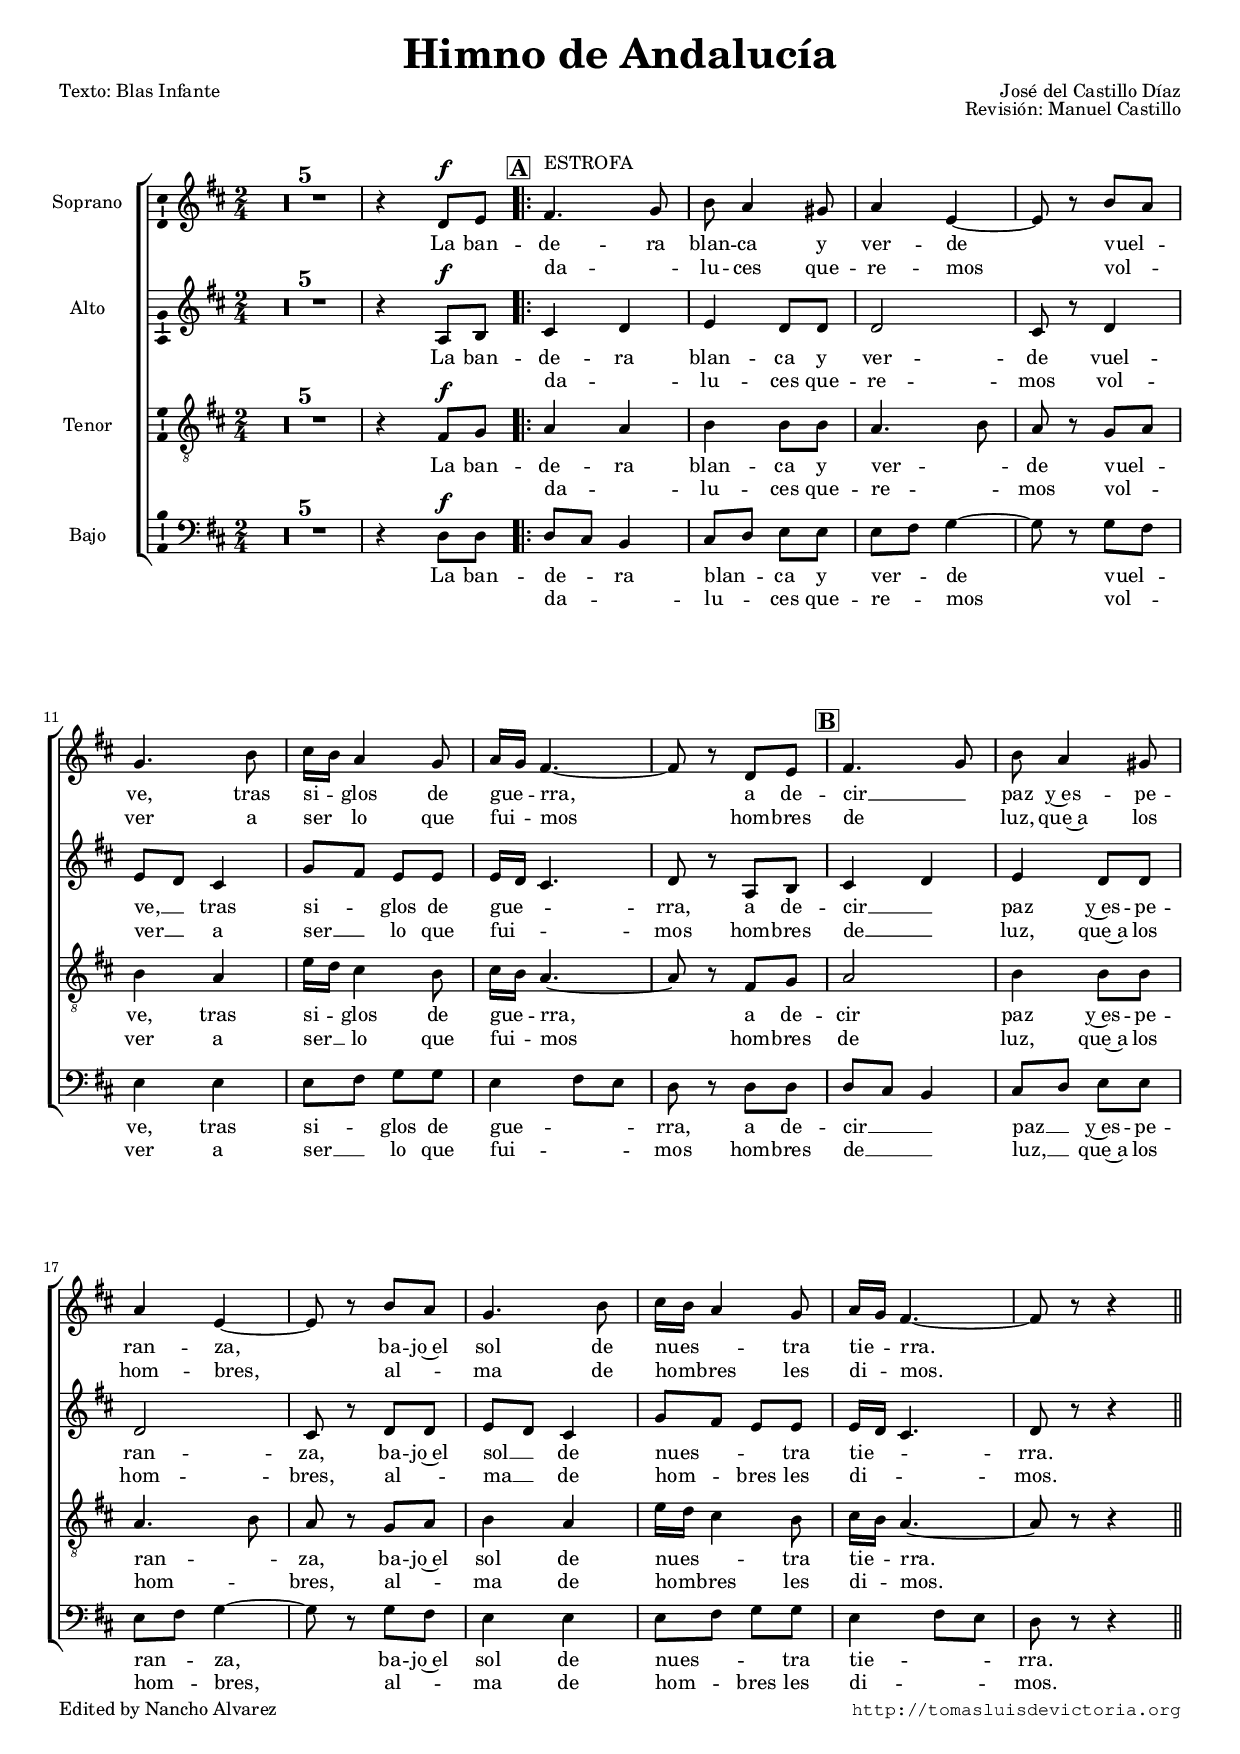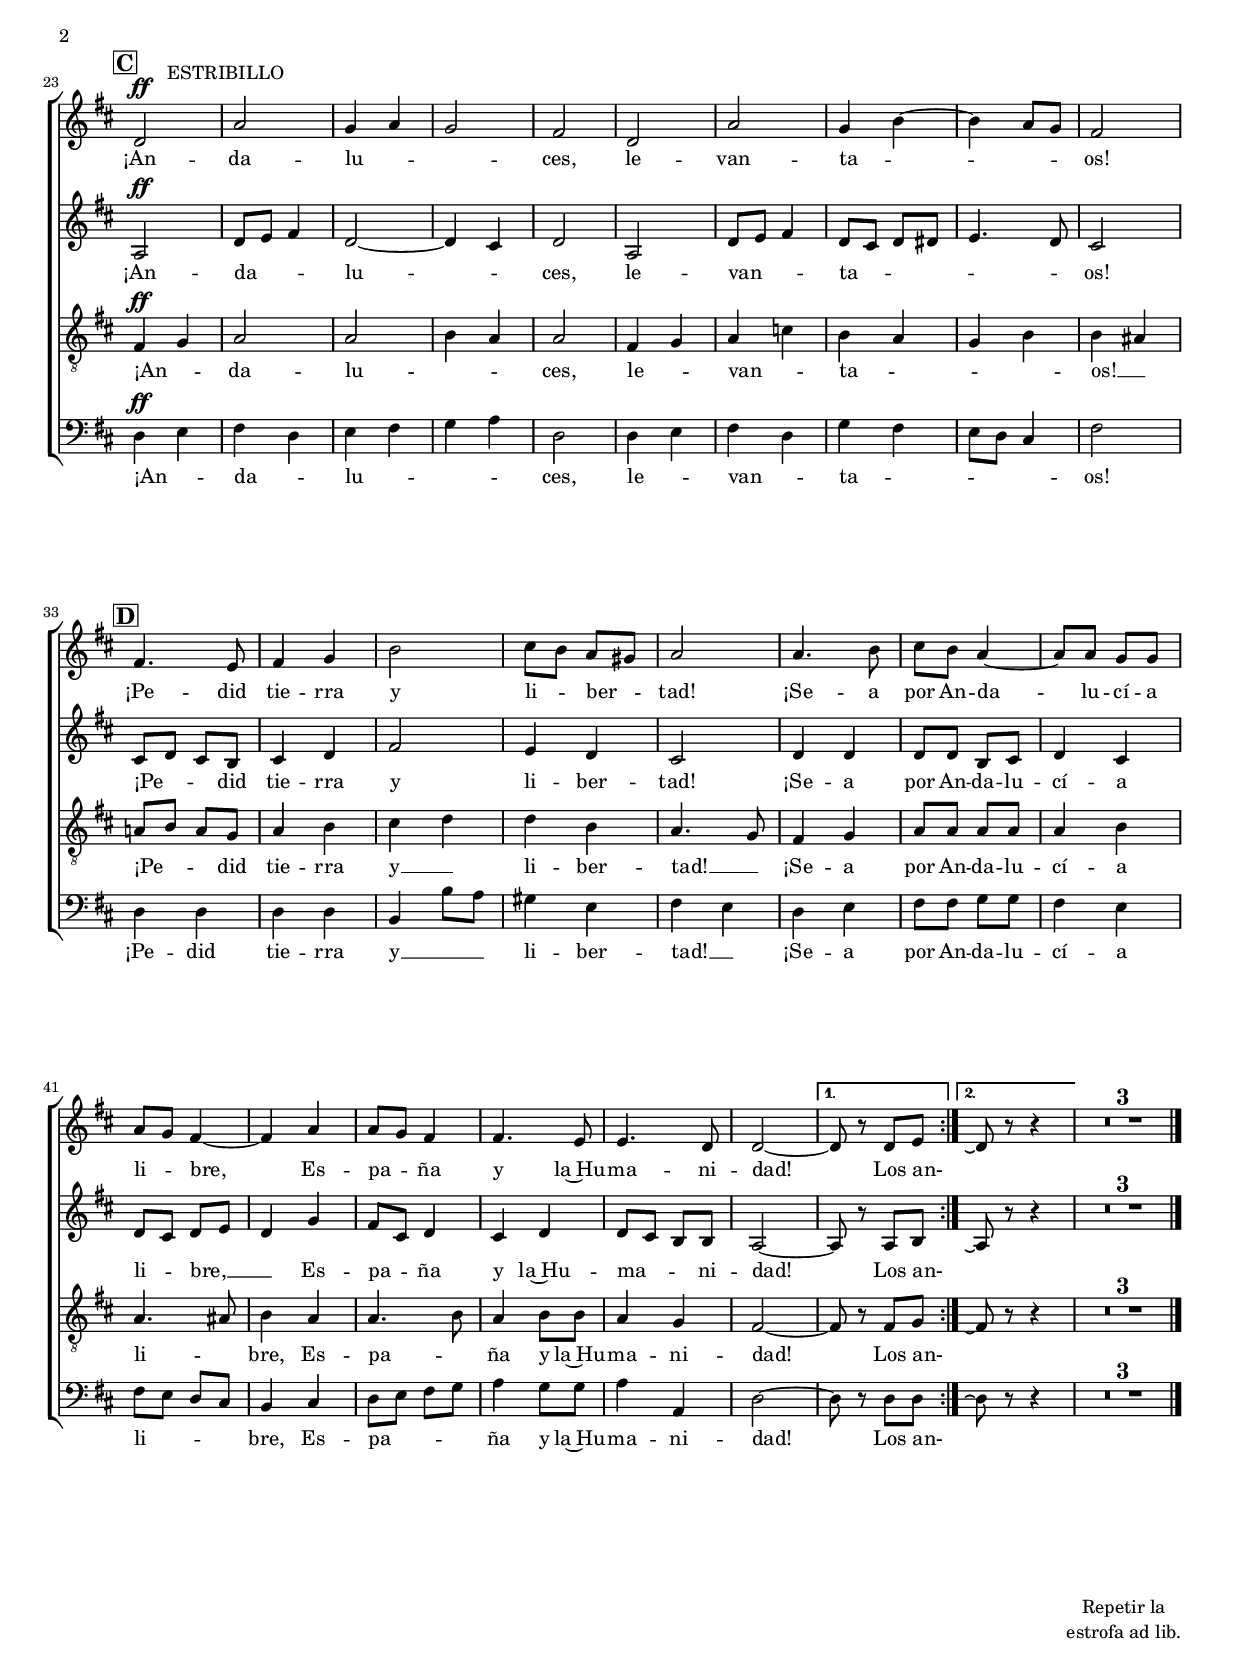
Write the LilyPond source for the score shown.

\version "2.11.32"

#(set-default-paper-size "a4")
#(set-global-staff-size 16)
#(ly:set-option 'point-and-click #f)

ss=\once \set suggestAccidentals = ##t


\header {
	title=\markup{\bigger \bigger \bigger "Himno de Andalucía"}
	composer="José del Castillo Díaz"
	opus="Revisión: Manuel Castillo"
	poet="Texto: Blas Infante"
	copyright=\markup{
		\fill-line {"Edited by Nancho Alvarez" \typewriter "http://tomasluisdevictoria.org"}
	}
%	tagline=""
}

global={\key d \major \time 2/4 \skip 1*2/4*6
			\repeat volta 2 {\skip 1*2/4*16 \bar "||" \break \skip 1*2/4*24 }
					\alternative {{\skip 1*2/4*1}{\skip 1*2/4*1}} \skip 1*1/2*3 \bar "|."
}


cantus={
	R1*1/2*5
	r4 d'8^\f e' |
	\mark \markup {\box \bold "A"} 
	\once \override TextScript #'padding = #2
	fis'4.^\markup{"ESTROFA"} g'8 |
	b' a'4 gis'8 |
	a'4 e' ~ |
%5
	e'8 r b' a' |
	g'4. b'8 |
	cis''16 b' a'4 g'8 |
	a'16 g' fis'4. ~ |
	fis'8 r d' e' |
%10
	\mark \markup {\box \bold "B"} 
	fis'4. g'8 |
	b' a'4 gis'8 |
	a'4 e' ~ | %\break
	e'8 r b' a' |
	g'4. b'8 |
%15
	cis''16 b' a'4 g'8 |
	a'16 g' fis'4. ~ |
	fis'8 r r4 |
	\mark \markup {\box \bold "C"}
	\once \override TextScript #'X-offset = #4
	\once \override TextScript #'padding = #3
	d'2^\ff^\markup{"ESTRIBILLO"}|
	a' |
%20
	g'4 a' |
	g'2 |
	fis' | 
	d' |
	a' |
%25
	g'4 b' ~ |
	b' a'8 g' |
	fis'2 | \break
	\mark \markup{\box \bold "D"}
	fis'4. e'8 |
	fis'4 g' |
%30
	b'2 |
	cis''8 b' a' gis' | 
	a'2 |
	a'4. b'8 |
	cis'' b' a'4 ~ |
%35
	a'8 a' g' g' |
	a' g' fis'4 ~ |
	fis' a' |
	a'8 g' fis'4 |
	fis'4. e'8 |
%40
	e'4. d'8 |
	d'2 ~ |
	d'8 r d' e' |
	d'\repeatTie r r4
	R1*1/2*3
}

altus={
	R1*1/2*5
	r4 a8^\f b |
	cis'4 d' |
	e' d'8 d' |
	d'2 |
%5
	cis'8 r d'4  |
	e'8 d' cis'4 |
	g'8 fis' e' e' |
	e'16 d' cis'4. |
	d'8 r a b |
%10
	cis'4 d' |
	e' d'8 d' |
	d'2 |
	cis'8 r d' d' |
	e' d' cis'4 |
%15
	g'8 fis' e' e' |
	e'16 d' cis'4. |
	d'8 r r4 |
	a2^\ff |
	d'8 e' fis'4 |
%20
	d'2 ~ |
	d'4 cis' |
	d'2 |
	a |
	d'8 e' fis'4 |
%25
	d'8 cis' d' dis' |
	e'4. d'8 |
	cis'2 |
	cis'8 d' cis' b |
	cis'4 d' |
%30
	fis'2 |
	e'4 d' |
	cis'2 |
	d'4 d' |
	d'8 d' b cis' |
%35
	d'4 cis' |
	d'8 cis' d' e' |
	d'4 g' |
	fis'8 cis' d'4 |
	cis' d' |
%40
	d'8 cis' b b |
	a2 ~ |
	a8 r a b |
	a\repeatTie r r4
	R1*1/2*3
}

tenor={
	R1*1/2*5
	r4 fis8^\f g |
	a4 a |
	b b8 b |
	a4. b8 |
%5
	a r g a |
	b4 a |
	e'16 d' cis'4 b8 |
	cis'16 b a4. ~ |
	a8 r fis g |
%10
	a2 |
	b4 b8 b |
	a4. b8 |
	a r g a |
	b4 a |
%15
	e'16 d' cis'4 b8 |
	cis'16 b a4. ~ |
	a8 r r4 |
	fis^\ff g |
	a2 |
%20
	a |
	b4 a |
	a2 |
	fis4 g |
	a c' |
%25
	b a |
	g b |
	b ais |
	a!8 b a g |
	a4 b |
%30
	cis' d' |
	d' b |
	a4. g8 |
	fis4 g |
	a8 a a a |
%35
	a4 b |
	a4. ais8 |
	b4 a |
	a4. b8 |
	a4 b8 b |
%40
	a4 g |
	fis2 ~ |
	fis8 r fis g |
	fis\repeatTie r r4 
	R1*1/2*3
}

bassus={
	R1*1/2*5
	r4 d8^\f d |
	d cis b,4 |
	cis8 d e e |
	e fis g4 ~ |
%5
	g8 r g fis |
	e4 e |
	e8 fis g g |
	e4 fis8 e |
	d r d d |
%10
	d cis b,4 |
	cis8 d e e |
	e fis g4 ~ |
	g8 r g fis |
	e4 e |
%15
	e8 fis g g |
	e4 fis8 e |
	d r r4 |
	d^\ff e |
	fis d |
%20
	e fis |
	g a |
	d2 |
	d4 e |
	fis d |
%25
	g fis |
	e8 d cis4 |
	fis2 |
	d4 d |
	d d |
%30
	b, b8 a |
	gis4 e |
	fis e |
	d e |
	fis8 fis g g |
%35
	fis4 e |
	fis8 e d cis |
	b,4 cis |
	d8 e fis g |
	a4 g8 g |
%40
	a4 a, |
	d2 ~ |
	d8 r d d |
	d\repeatTie r r4
	R1*1/2*3
}

textocantus=\lyricmode{
La ban -- de -- ra blan -- ca y ver -- de _
vuel -- _ ve, tras si -- _ glos de gue -- _ rra, _
a de -- cir __ _ paz y~es -- pe -- ran -- za, _
ba -- jo~el sol de nues -- _ _ tra tie -- _ rra. _
¡An -- da -- lu -- _ _ ces, le -- van -- ta -- _ _ _ _ os!
¡Pe -- did tie -- rra y li -- _ ber -- _ tad!
¡Se -- a por An -- da -- _ lu -- cí -- a li -- _ bre, _
Es -- pa -- _ ña y la~Hu -- ma -- ni -- dad! _
Los an- _
}
textocantusb=\lyricmode{
_ _ 	
da -- _ lu -- ces que -- re -- mos _
vol -- _ ver a ser _ lo que fui -- _ mos _
hom -- bres de _ luz, que~a los hom -- bres, _
al -- _ ma de hom -- _ bres les di -- _ mos. _
}

textoaltus=\lyricmode{
La ban -- de -- ra blan -- ca y ver -- de 
vuel -- ve, __ _ tras si -- _ glos de gue -- _ _ rra,
a de -- cir __ _ paz y~es -- pe -- ran -- za,
ba -- jo~el sol __ _ de nues -- _ _ tra tie -- _ _ rra.
¡An -- da -- _ _ lu -- _ _ ces, le -- van -- _ _ ta -- _ _ _ _ _ os!
¡Pe -- _ _ did tie -- rra y li -- ber -- tad!
¡Se -- a por An -- da -- lu -- cí -- a li -- _ bre, __ _ _
Es -- pa -- _ ña y la~Hu -- ma -- _ _ ni -- dad! _ 
Los an- _
}
textoaltusb=\lyricmode{
_ _ 
da -- _ lu -- ces que -- re -- mos
vol -- ver __ _ a ser __ _ lo que fui -- _ _ mos
hom -- bres de __ _ luz, que~a los hom -- bres,
al -- _ ma __ _ de hom -- _ bres les di -- _ _ mos.
}

textotenor=\lyricmode{
La ban -- de -- ra blan -- ca y ver -- _ de 
vuel -- _ ve, tras si -- _ glos de gue -- _ rra, _
a de -- cir paz y~es -- pe -- ran -- _ za,
ba -- jo~el sol de nues -- _ _ tra tie -- _ rra. _
¡An -- _ da -- lu -- _ _ ces, le -- _ van -- _ ta -- _ _ _ os! __ _
¡Pe -- _ _ did tie -- rra y __ _ li -- ber -- tad! __ _
¡Se -- a por An -- da -- lu -- cí -- a li -- _ bre,
Es -- pa -- _ ña y la~Hu -- ma -- ni -- dad! _
Los an- _
}
textotenorb=\lyricmode{
_ _ 	
da -- _ lu -- ces que -- re -- _ mos
vol -- _ ver a ser __ _ lo que fui -- _ mos _
hom -- bres de luz, que~a los hom -- _ bres,
al -- _ ma de hom -- _ bres les di -- _ mos. _
}

textobassus=\lyricmode{
La ban -- de -- _ ra blan -- _ ca y ver -- _ de _
vuel -- _ ve, tras si -- _ glos de gue -- _ _ rra,
a de -- cir __ _ _ paz __ _ y~es -- pe -- ran -- _ za, _
ba -- jo~el sol de nues -- _ _ tra tie -- _ _ rra.
¡An -- _ da -- _ lu -- _ _ _ ces, le -- _ van -- _ ta -- _ _ _ _ os!
¡Pe -- did tie -- rra y __ _ _ li -- ber -- tad! __ _
¡Se -- a por An -- da -- lu -- cí -- a li -- _ _ _ bre,
Es -- pa -- _ _ _ ña y la~Hu -- ma -- ni -- dad! _
Los an- _
}
textobassusb=\lyricmode{
_ _ 
da -- _ _ lu -- _ ces que -- re -- _ mos _
vol -- _ ver a ser __ _ lo que fui -- _ _ mos
hom -- bres de __ _ _ luz, __ _ que~a los hom -- _ bres, _
al -- _ ma de hom -- _ bres les di -- _ _ mos.
}

\score {
\new ChoirStaff<<
	\set Score.skipBars = ##t
	\new Staff <<\global
	\new Voice="v1" {
		\set Staff.instrumentName="Soprano " 
		\clef "treble"
		\cantus }
	\new Lyrics \lyricsto "v1" {\textocantus }
	\new Lyrics \lyricsto "v1" {\textocantusb }
	>>

	
	\new Staff << \global
	\new Voice="v2" {
		\set Staff.instrumentName="Alto "
		\clef "treble" 
		\altus}
	\new Lyrics \lyricsto "v2" {\textoaltus }
	\new Lyrics \lyricsto "v2" {\textoaltusb }
	>>

	
	\new Staff <<\global
	\new Voice="v3" {
		\set Staff.instrumentName="Tenor "
		\clef "G_8"
		\tenor }
	\new Lyrics \lyricsto "v3" {\textotenor }
	\new Lyrics \lyricsto "v3" {\textotenorb }
	>>
	

	\new Staff <<\global
	\new Voice="v4" {
		\set Staff.instrumentName="Bajo "
		\clef "bass" 
		\bassus }
	\new Lyrics \lyricsto "v4" {\textobassus }
	\new Lyrics \lyricsto "v4" {\textobassusb }
	>>
	
>>

\layout{ 
	%\context {\Lyrics \override VerticalAxisGroup #'minimum-Y-extent = #'(-0 . 0) }
	\context {\Score \override BarNumber #'padding = #2 }
	%\context {\Lyrics \override LyricText #'font-size = #2 }
	\context {\Voice melismaBusyProperties = #'() }
	%\context { \RemoveEmptyStaffContext }
	\context {\Staff \consists Ambitus_engraver 
			\override LigatureBracket #'padding = #1
	}
}

%\midi {}

}

\markup {\fill-line { " " \center-align {"Repetir la" "estrofa ad lib." }     } } 

\markup {\fill-line { " " " " } } 
 
\markup {\fill-line { " " " " } } 
 

\paper{
	system-count=6
	line-width=19.0\cm
	ragged-last-bottom = ##f
	between-system-padding = 0
	ragged-last-bottom = ##f
}
